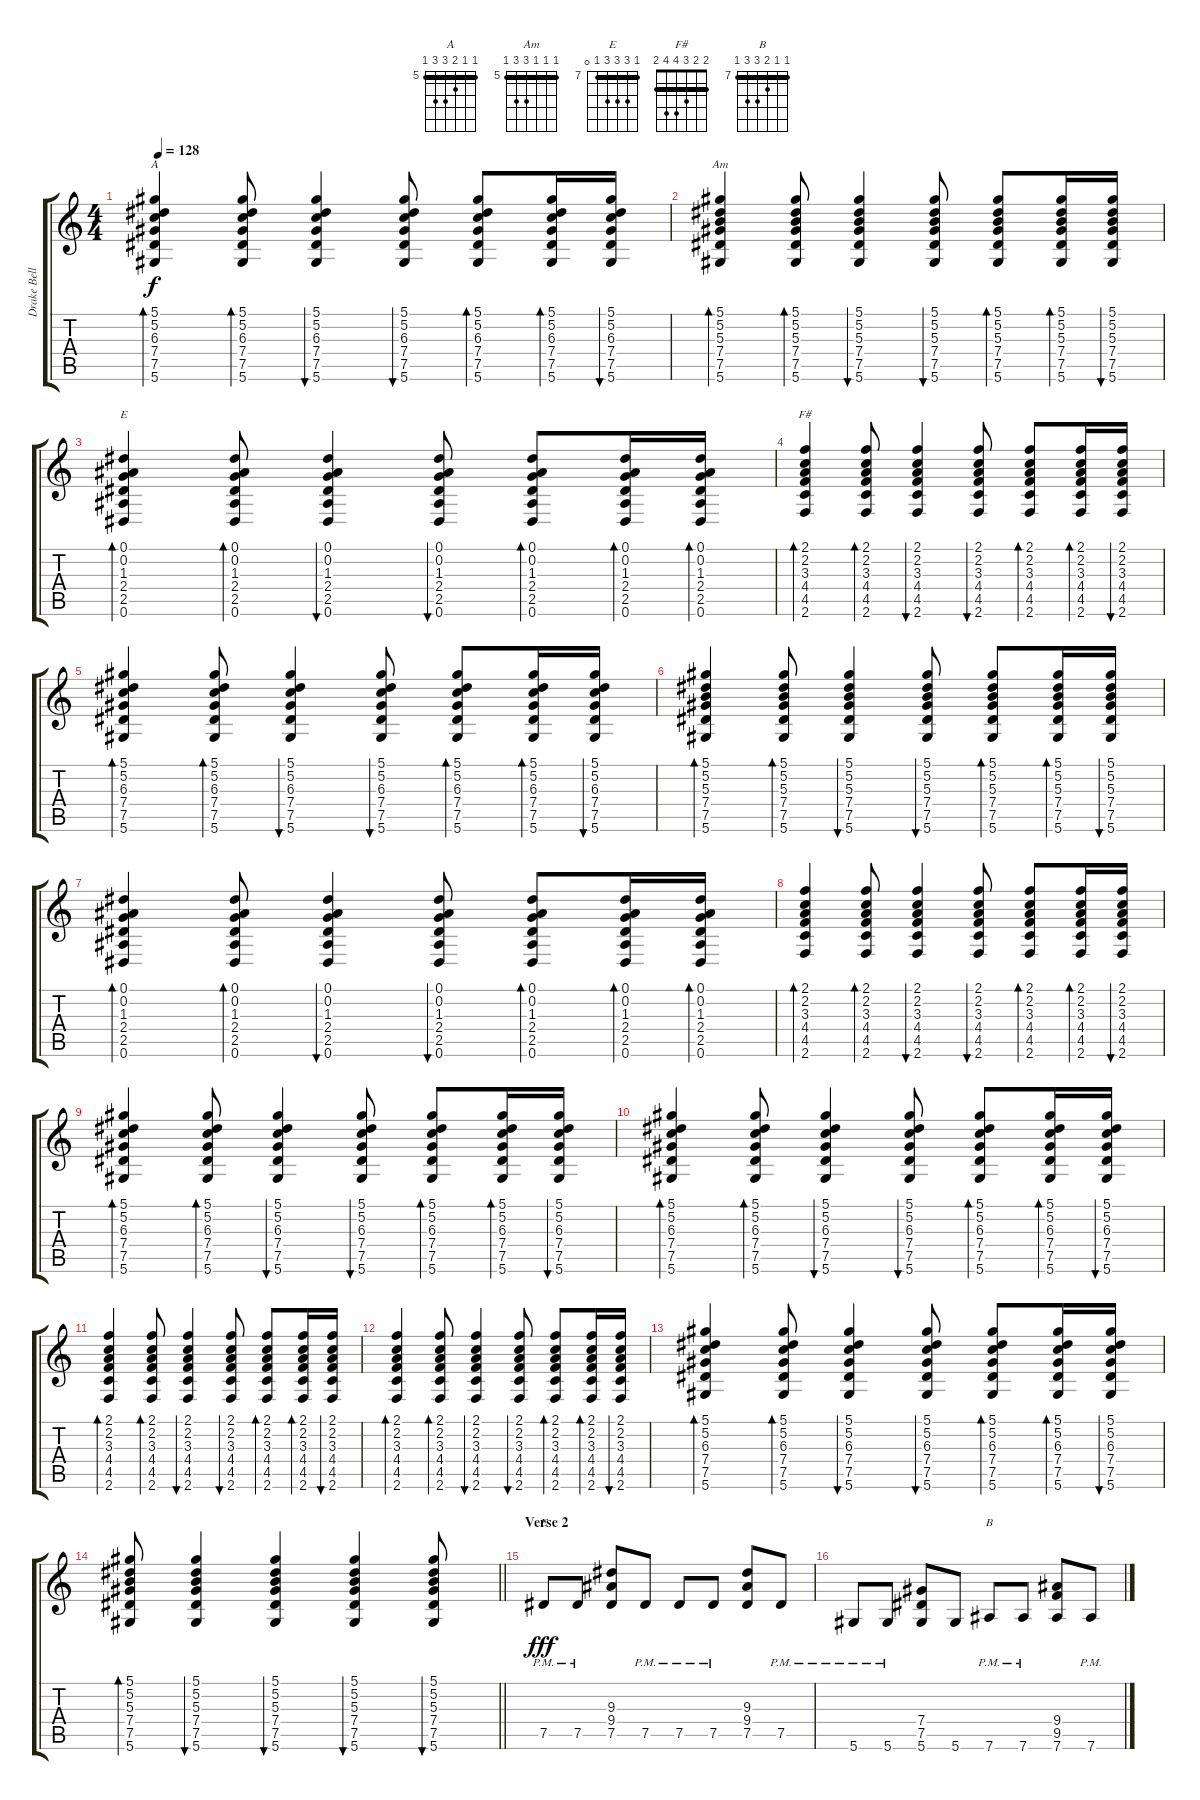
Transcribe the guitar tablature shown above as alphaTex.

\track ("Drake Bell" "Drake Bell") {instrument overdrivenguitar}
\staff {score tabs}
\tuning (Eb4 Bb3 Gb3 Db3 Ab2 Eb2) {hide}
\chord ("A" 5 5 6 7 7 5) {firstfret 5 barre 5}
\chord ("Am" 5 5 5 7 7 5) {firstfret 5 barre 5}
\chord ("E" 0 0 1 2 2 0)
\chord ("F#" 2 2 3 4 4 2) {barre 2}
\chord ("E" 7 9 9 9 7 0) {firstfret 7 barre 7}
\chord ("B" 7 7 8 9 9 7) {firstfret 7 barre 7}
\ts (4 4)
\tempo 128
\clef g2
\ks c
(5.1 5.2 6.3 7.4 7.5 5.6).4{bd 60 ch "A" dy f} (5.1 5.2 6.3 7.4 7.5 5.6).8{bd 60} (5.1 5.2 6.3 7.4 7.5 5.6).4{bu 60} (5.1 5.2 6.3 7.4 7.5 5.6).8{bu 60} (5.1 5.2 6.3 7.4 7.5 5.6).8{bd 60} (5.1 5.2 6.3 7.4 7.5 5.6).16{bd 60} (5.1 5.2 6.3 7.4 7.5 5.6).16{bu 60} |
(5.1 5.2 5.3 7.4 7.5 5.6).4{bd 60 ch "Am"} (5.1 5.2 5.3 7.4 7.5 5.6).8{bd 60} (5.1 5.2 5.3 7.4 7.5 5.6).4{bu 60} (5.1 5.2 5.3 7.4 7.5 5.6).8{bu 60} (5.1 5.2 5.3 7.4 7.5 5.6).8{bd 60} (5.1 5.2 5.3 7.4 7.5 5.6).16{bd 60} (5.1 5.2 5.3 7.4 7.5 5.6).16{bu 60} |
(0.1 0.2 1.3 2.4 2.5 0.6).4{bd 60 ch "E"} (0.1 0.2 1.3 2.4 2.5 0.6).8{bd 60} (0.1 0.2 1.3 2.4 2.5 0.6).4{bu 60} (0.1 0.2 1.3 2.4 2.5 0.6).8{bu 60} (0.1 0.2 1.3 2.4 2.5 0.6).8{bd 60} (0.1 0.2 1.3 2.4 2.5 0.6).16{bd 60} (0.1 0.2 1.3 2.4 2.5 0.6).16{bd 60} |
(2.1 2.2 3.3 4.4 4.5 2.6).4{bd 60 ch "F#"} (2.1 2.2 3.3 4.4 4.5 2.6).8{bd 60} (2.1 2.2 3.3 4.4 4.5 2.6).4{bu 60} (2.1 2.2 3.3 4.4 4.5 2.6).8{bu 60} (2.1 2.2 3.3 4.4 4.5 2.6).8{bd 60} (2.1 2.2 3.3 4.4 4.5 2.6).16{bd 60} (2.1 2.2 3.3 4.4 4.5 2.6).16{bu 60} |
(5.1 5.2 6.3 7.4 7.5 5.6).4{bd 60} (5.1 5.2 6.3 7.4 7.5 5.6).8{bd 60} (5.1 5.2 6.3 7.4 7.5 5.6).4{bu 60} (5.1 5.2 6.3 7.4 7.5 5.6).8{bu 60} (5.1 5.2 6.3 7.4 7.5 5.6).8{bd 60} (5.1 5.2 6.3 7.4 7.5 5.6).16{bd 60} (5.1 5.2 6.3 7.4 7.5 5.6).16{bu 60} |
(5.1 5.2 5.3 7.4 7.5 5.6).4{bd 60} (5.1 5.2 5.3 7.4 7.5 5.6).8{bd 60} (5.1 5.2 5.3 7.4 7.5 5.6).4{bu 60} (5.1 5.2 5.3 7.4 7.5 5.6).8{bu 60} (5.1 5.2 5.3 7.4 7.5 5.6).8{bd 60} (5.1 5.2 5.3 7.4 7.5 5.6).16{bd 60} (5.1 5.2 5.3 7.4 7.5 5.6).16{bu 60} |
(0.1 0.2 1.3 2.4 2.5 0.6).4{bd 60} (0.1 0.2 1.3 2.4 2.5 0.6).8{bd 60} (0.1 0.2 1.3 2.4 2.5 0.6).4{bu 60} (0.1 0.2 1.3 2.4 2.5 0.6).8{bu 60} (0.1 0.2 1.3 2.4 2.5 0.6).8{bd 60} (0.1 0.2 1.3 2.4 2.5 0.6).16{bd 60} (0.1 0.2 1.3 2.4 2.5 0.6).16{bd 60} |
(2.1 2.2 3.3 4.4 4.5 2.6).4{bd 60} (2.1 2.2 3.3 4.4 4.5 2.6).8{bd 60} (2.1 2.2 3.3 4.4 4.5 2.6).4{bu 60} (2.1 2.2 3.3 4.4 4.5 2.6).8{bu 60} (2.1 2.2 3.3 4.4 4.5 2.6).8{bd 60} (2.1 2.2 3.3 4.4 4.5 2.6).16{bd 60} (2.1 2.2 3.3 4.4 4.5 2.6).16{bu 60} |
(5.1 5.2 6.3 7.4 7.5 5.6).4{bd 60} (5.1 5.2 6.3 7.4 7.5 5.6).8{bd 60} (5.1 5.2 6.3 7.4 7.5 5.6).4{bu 60} (5.1 5.2 6.3 7.4 7.5 5.6).8{bu 60} (5.1 5.2 6.3 7.4 7.5 5.6).8{bd 60} (5.1 5.2 6.3 7.4 7.5 5.6).16{bd 60} (5.1 5.2 6.3 7.4 7.5 5.6).16{bu 60} |
(5.1 5.2 6.3 7.4 7.5 5.6).4{bd 60} (5.1 5.2 6.3 7.4 7.5 5.6).8{bd 60} (5.1 5.2 6.3 7.4 7.5 5.6).4{bu 60} (5.1 5.2 6.3 7.4 7.5 5.6).8{bu 60} (5.1 5.2 6.3 7.4 7.5 5.6).8{bd 60} (5.1 5.2 6.3 7.4 7.5 5.6).16{bd 60} (5.1 5.2 6.3 7.4 7.5 5.6).16{bu 60} |
(2.1 2.2 3.3 4.4 4.5 2.6).4{bd 60} (2.1 2.2 3.3 4.4 4.5 2.6).8{bd 60} (2.1 2.2 3.3 4.4 4.5 2.6).4{bu 60} (2.1 2.2 3.3 4.4 4.5 2.6).8{bu 60} (2.1 2.2 3.3 4.4 4.5 2.6).8{bd 60} (2.1 2.2 3.3 4.4 4.5 2.6).16{bd 60} (2.1 2.2 3.3 4.4 4.5 2.6).16{bu 60} |
(2.1 2.2 3.3 4.4 4.5 2.6).4{bd 60} (2.1 2.2 3.3 4.4 4.5 2.6).8{bd 60} (2.1 2.2 3.3 4.4 4.5 2.6).4{bu 60} (2.1 2.2 3.3 4.4 4.5 2.6).8{bu 60} (2.1 2.2 3.3 4.4 4.5 2.6).8{bd 60} (2.1 2.2 3.3 4.4 4.5 2.6).16{bd 60} (2.1 2.2 3.3 4.4 4.5 2.6).16{bu 60} |
(5.1 5.2 6.3 7.4 7.5 5.6).4{bd 60} (5.1 5.2 6.3 7.4 7.5 5.6).8{bd 60} (5.1 5.2 6.3 7.4 7.5 5.6).4{bu 60} (5.1 5.2 6.3 7.4 7.5 5.6).8{bu 60} (5.1 5.2 6.3 7.4 7.5 5.6).8{bd 60} (5.1 5.2 6.3 7.4 7.5 5.6).16{bd 60} (5.1 5.2 6.3 7.4 7.5 5.6).16{bu 60} |
\barLineRight lightlight
(5.1 5.2 5.3 7.4 7.5 5.6).8{bd 60} (5.1 5.2 5.3 7.4 7.5 5.6).4{bu 60} (5.1 5.2 5.3 7.4 7.5 5.6).4{bu 60} (5.1 5.2 5.3 7.4 7.5 5.6).4{bu 60} (5.1 5.2 5.3 7.4 7.5 5.6).8{bu 60} |
\section ("" "Verse 2")
7.5{pm}.8{ch "E" dy fff} 7.5{pm}.8 (9.3 9.4 7.5).8 7.5{pm}.8 7.5{pm}.8 7.5{pm}.8 (9.3 9.4 7.5).8 7.5{pm}.8 |
5.6{pm}.8 5.6{pm}.8 (7.4 7.5 5.6).8 5.6.8 7.6{pm}.8{ch "B"} 7.6{pm}.8 (9.4 9.5 7.6).8 7.6{pm}.8
